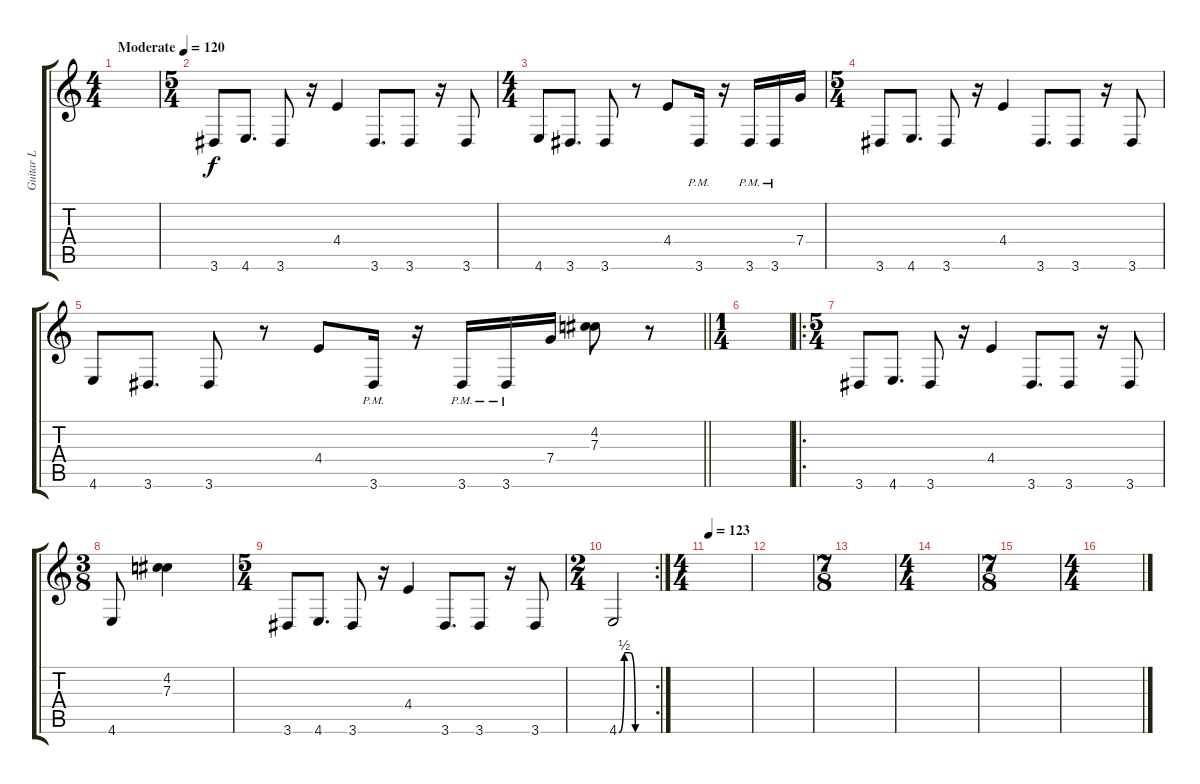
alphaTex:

\track ("Guitar L" "Guitar L") {instrument distortionguitar}
\staff {score tabs}
\tuning (D4 A3 F3 C3 G2 C2) {hide}
\ts (4 4)
\tempo (120 "Moderate")
\clef g2
\ks c
|
\ts (5 4)
3.6.8 4.6.8{d} 3.6.8 r.16 4.4.4 3.6.8{d} 3.6.8 r.16 3.6.8 |
\ts (4 4)
4.6.8 3.6.8{d} 3.6.8 r.8 4.4.8 3.6{pm}.16 r.16 3.6{pm}.16 3.6{pm}.16 7.4.16 |
\ts (5 4)
3.6.8 4.6.8{d} 3.6.8 r.16 4.4.4 3.6.8{d} 3.6.8 r.16 3.6.8 |
\barLineRight lightlight
4.6.8 3.6.8{d} 3.6.8 r.8 4.4.8 3.6{pm}.16 r.16 3.6{pm}.16 3.6{pm}.16 7.4.16 (4.2 7.3).8 r.8 |
\ts (1 4)
|
\ro
\ts (5 4)
3.6.8 4.6.8{d} 3.6.8 r.16 4.4.4 3.6.8{d} 3.6.8 r.16 3.6.8 |
\ts (3 8)
4.6.8 (4.2 7.3).4 |
\ts (5 4)
3.6.8 4.6.8{d} 3.6.8 r.16 4.4.4 3.6.8{d} 3.6.8 r.16 3.6.8 |
\rc 2
\ts (2 4)
4.6{be (custom 0 0 10 2 20 2 30 0 60 0)}.2 |
\ts (4 4)
\tempo 123
|
|
\ts (7 8)
|
\ts (4 4)
|
\ts (7 8)
|
\ts (4 4)
